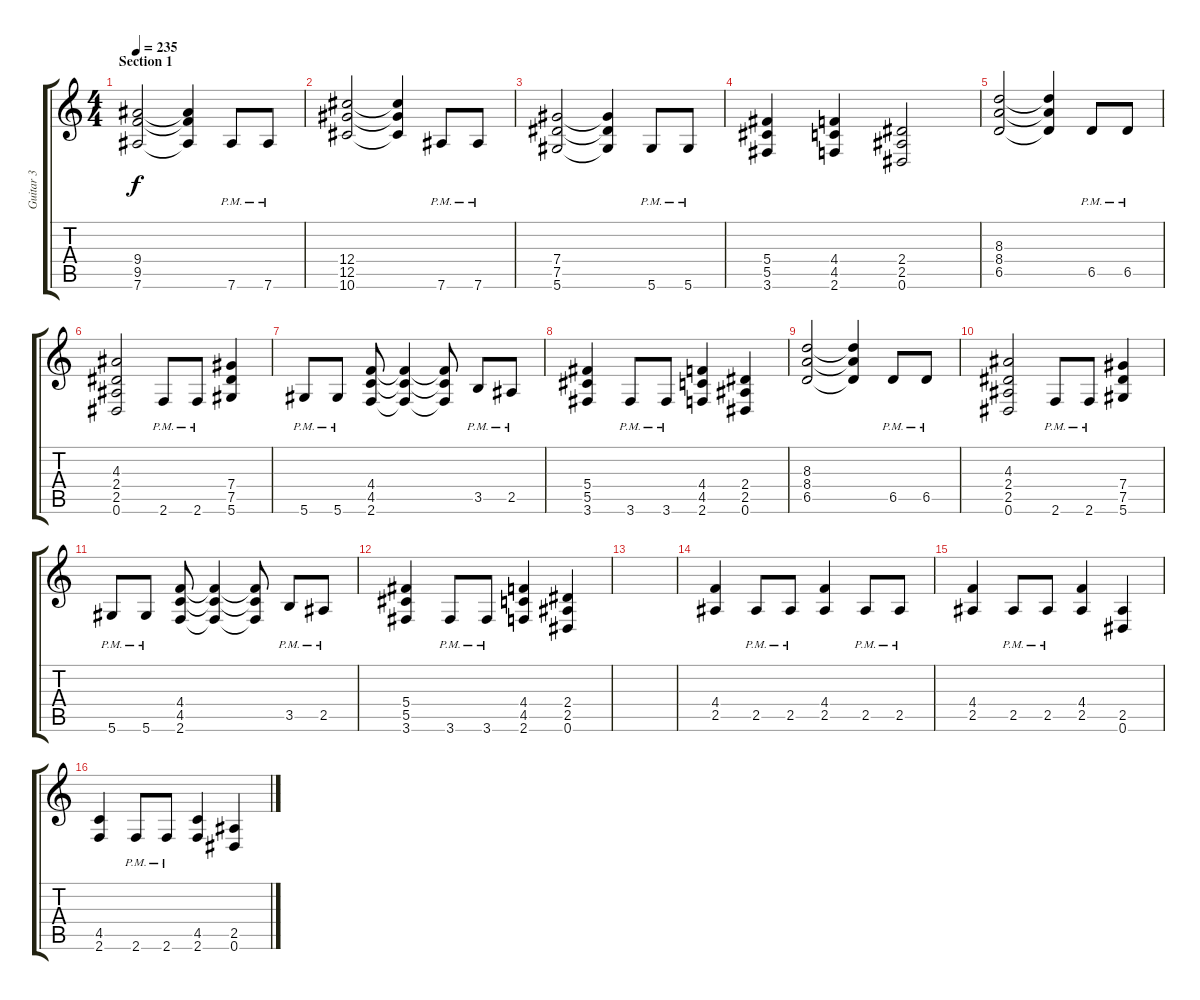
\track ("Guitar 3" "Guitar 3") {instrument distortionguitar}
\staff {score tabs}
\tuning (Eb4 Bb3 Gb3 Db3 Ab2 Eb2) {hide}
\ts (4 4)
\section ("" "Section 1")
\tempo 235
\clef g2
\ks c
(9.4 9.5 7.6).2{dy f} (9.4{t} 9.5{t} 7.6{t}).4 7.6{pm}.8 7.6{pm}.8 |
(12.4 12.5 10.6).2 (12.4{t} 12.5{t} 10.6{t}).4 7.6{pm}.8 7.6{pm}.8 |
(7.4 7.5 5.6).2 (7.4{t} 7.5{t} 5.6{t}).4 5.6{pm}.8 5.6{pm}.8 |
(5.4 5.5 3.6).4 (4.4 4.5 2.6).4 (2.4 2.5 0.6).2 |
(8.3 8.4 6.5).2 (8.3{t} 8.4{t} 6.5{t}).4 6.5{pm}.8 6.5{pm}.8 |
(4.3 2.4 2.5 0.6).2 2.6{pm}.8 2.6{pm}.8 (7.4 7.5 5.6).4 |
5.6{pm}.8 5.6{pm}.8 (4.4 4.5 2.6).8 (4.4{t} 4.5{t} 2.6{t}).4 (4.4{t} 4.5{t} 2.6{t}).8 3.5{pm}.8 2.5{pm}.8 |
(5.4 5.5 3.6).4 3.6{pm}.8 3.6{pm}.8 (4.4 4.5 2.6).4 (2.4 2.5 0.6).4 |
(8.3 8.4 6.5).2 (8.3{t} 8.4{t} 6.5{t}).4 6.5{pm}.8 6.5{pm}.8 |
(4.3 2.4 2.5 0.6).2 2.6{pm}.8 2.6{pm}.8 (7.4 7.5 5.6).4 |
5.6{pm}.8 5.6{pm}.8 (4.4 4.5 2.6).8 (4.4{t} 4.5{t} 2.6{t}).4 (4.4{t} 4.5{t} 2.6{t}).8 3.5{pm}.8 2.5{pm}.8 |
(5.4 5.5 3.6).4 3.6{pm}.8 3.6{pm}.8 (4.4 4.5 2.6).4 (2.4 2.5 0.6).4 |
|
(4.4 2.5).4 2.5{pm}.8 2.5{pm}.8 (4.4 2.5).4 2.5{pm}.8 2.5{pm}.8 |
(4.4 2.5).4 2.5{pm}.8 2.5{pm}.8 (4.4 2.5).4 (2.5 0.6).4 |
(4.5 2.6).4 2.6{pm}.8 2.6{pm}.8 (4.5 2.6).4 (2.5 0.6).4
